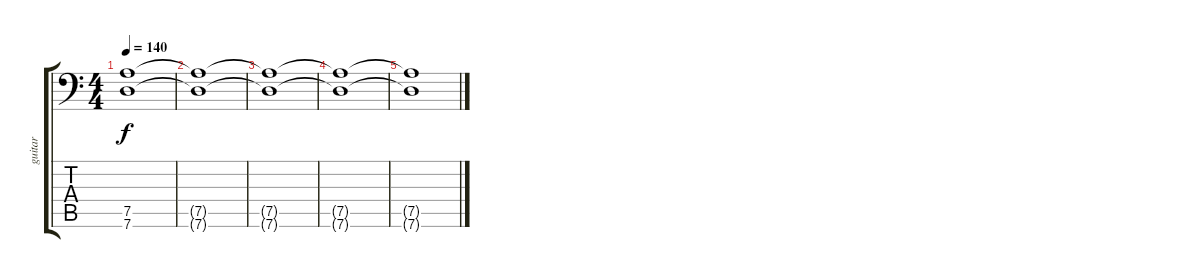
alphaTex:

\track ("guitar" "guitar") {instrument distortionguitar}
\staff {score tabs}
\tuning (A3 E3 C3 G2 D2 G1) {hide}
\ts (4 4)
\tempo 140
\clef f4
\ks c
(7.5 7.6).1{dy f} |
(7.5{t} 7.6{t}).1 |
(7.5{t} 7.6{t}).1 |
(7.5{t} 7.6{t}).1 |
(7.5{t} 7.6{t}).1
